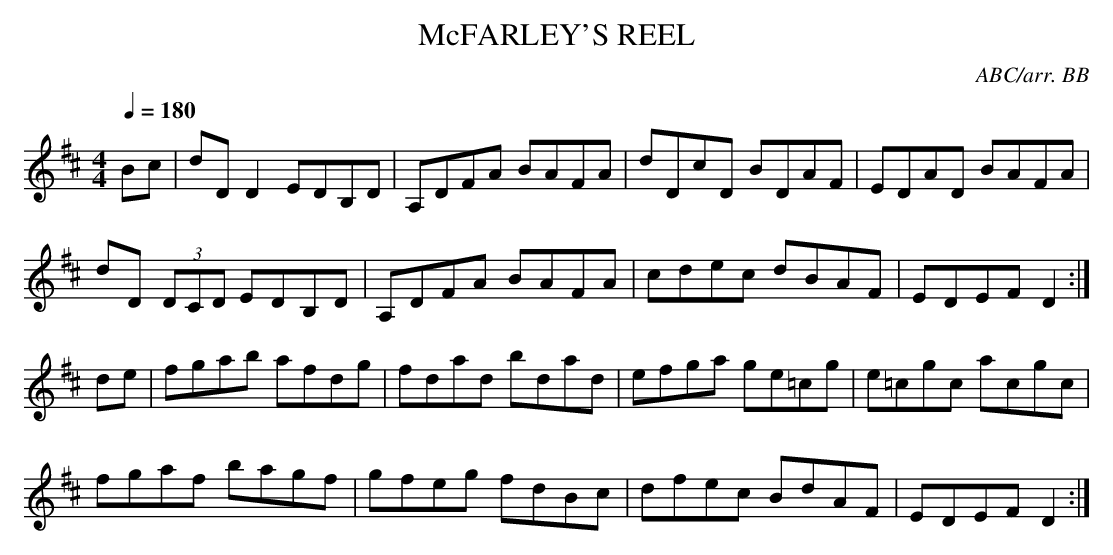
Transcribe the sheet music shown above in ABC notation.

X:1
T:McFARLEY'S REEL
C:ABC/arr. BB
L:1/8
M:4/4
Q:1/4=180
K:D
Bc|dDD2 EDB,D|A,DFA BAFA|dDcD BDAF|EDAD BAFA|
dD (3DCD EDB,D|A,DFA BAFA|cdec dBAF|EDEF D2:|
de|fgab afdg|fdad bdad|efga ge=cg|e=cgc acgc|
fgaf bagf|gfeg fdBc|dfec BdAF|EDEF D2:|
